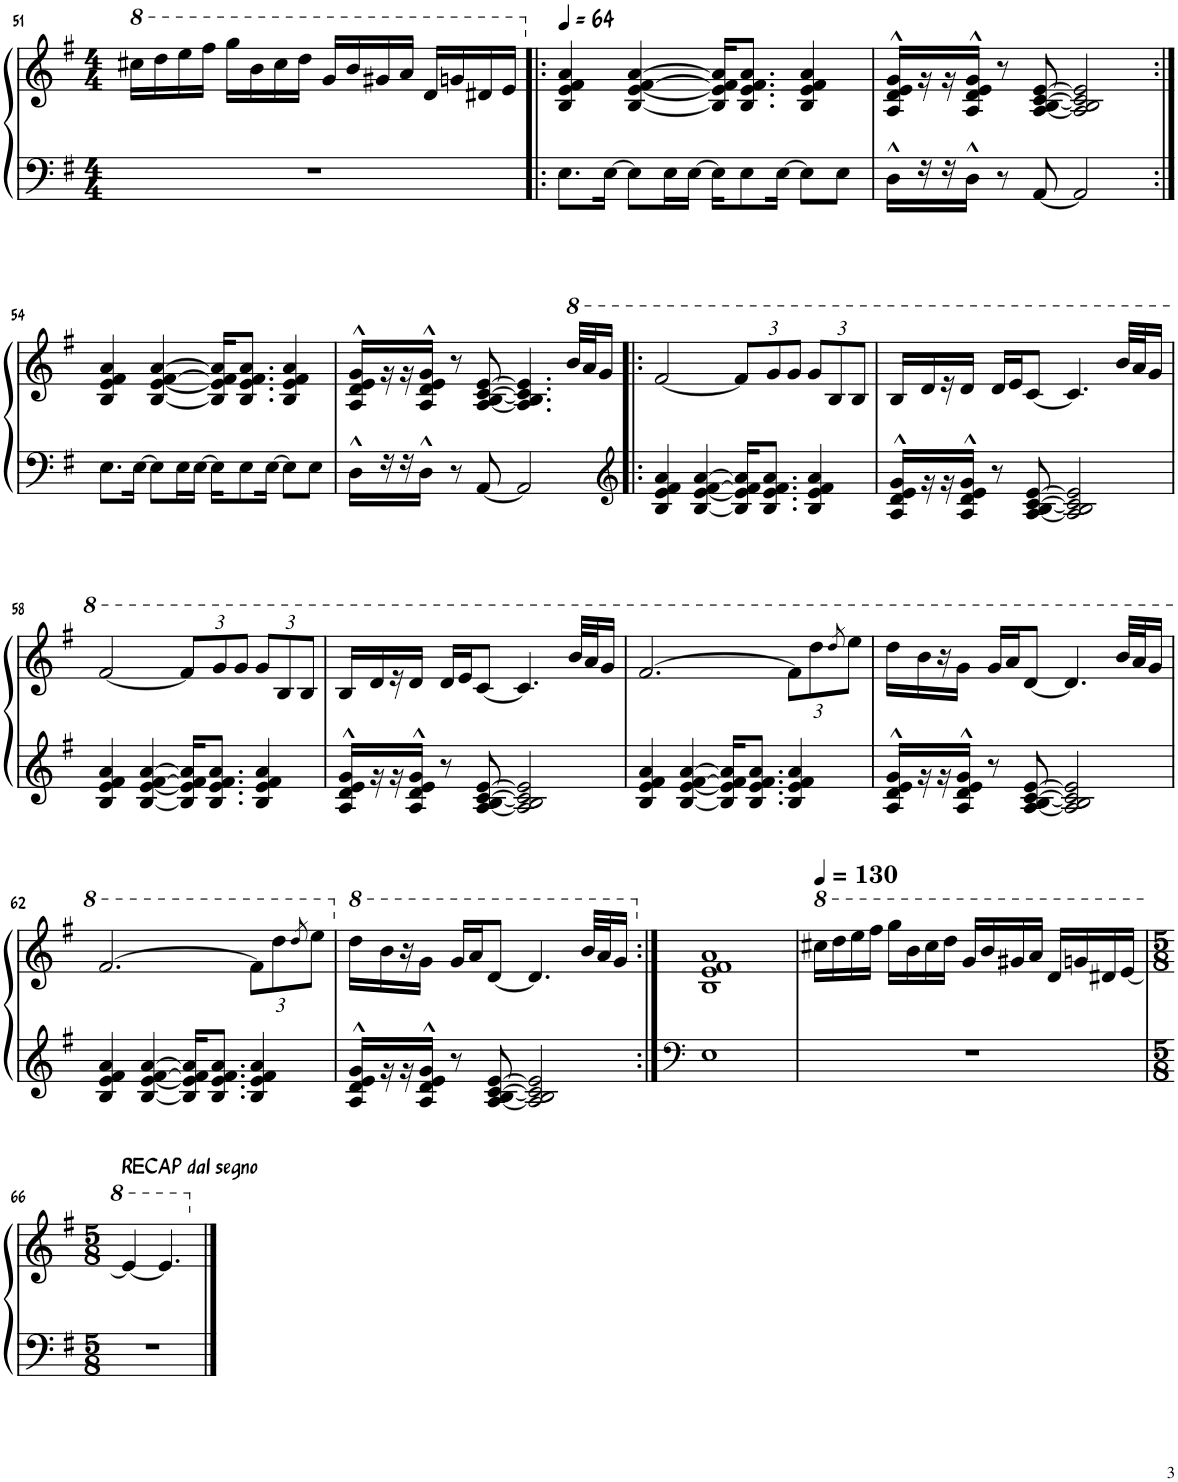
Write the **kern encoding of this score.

**kern	**kern
*part1	*part1
*staff2	*staff1
*I"Piano	*
*I'Pno.	*
!!LO:PB:g=z
*clefF4	*clefG2
*k[f#]	*k[f#]
*M4/4	*M4/4
*	*8va
=51	=51
1r	16ccc#X\LL
.	16ddd\
.	16eee\
.	16fff#\JJ
.	16ggg\LL
.	16bb\
.	16ccc#\
.	16ddd\JJ
.	16gg/LL
.	16bb/
.	16gg#X/
.	16aa/JJ
.	16dd/LL
.	16ggn/
.	16dd#X/
.	16ee/JJ
=52!|:	=52!|:
*	*X8va
*	*MM64
8.E\L	4B/ 4e/ 4f#/ 4a/
[16E\Jk	.
8E\L]	[4B/ [4e/ [4f#/ [4a/
16E\L	.
[16E\JJ	.
16E\KL]	16B/] 16e/] 16f#/] 16a/]KL
8E\	8.B/ 8.e/ 8.f#/ 8.a/J
[16E\Jk	.
8E\L]	4B/ 4e/ 4f#/ 4a/
8E\J	.
=53	=53
16D^^\LL	16A/^^ 16d/^^ 16e/^^ 16g/^^LL
16r	16r
16r	16r
16D^^\JJ	16A/^^ 16d/^^ 16e/^^ 16g/^^JJ
8r	8r
[8AA/	[8A/ [8B/ [8c/ [8e/
2AA/]	2A/] 2B/] 2c/] 2e/]
!!LO:LB:g=z
=54:|!	=54:|!
8.E\L	4B/ 4e/ 4f#/ 4a/
[16E\Jk	.
8E\L]	[4B/ [4e/ [4f#/ [4a/
16E\L	.
[16E\JJ	.
16E\KL]	16B/] 16e/] 16f#/] 16a/]KL
8E\	8.B/ 8.e/ 8.f#/ 8.a/J
[16E\Jk	.
8E\L]	4B/ 4e/ 4f#/ 4a/
8E\J	.
=55	=55
16D^^\LL	16A/^^ 16d/^^ 16e/^^ 16g/^^LL
16r	16r
16r	16r
16D^^\JJ	16A/^^ 16d/^^ 16e/^^ 16g/^^JJ
8r	8r
[8AA/	[8A/ [8B/ [8c/ [8e/
2AA/]	4.A/] 4.B/] 4.c/] 4.e/]
*	*8va
.	32bb/LLL
.	32aa/J
.	16gg/JJ
=56!|:	=56!|:
*clefG2	*
4B/ 4e/ 4f#/ 4a/	[2ff#/
[4B/ [4e/ [4f#/ [4a/	.
*	*Xbrackettup
16B/] 16e/] 16f#/] 16a/]KL	12ff#/L]
8.B/ 8.e/ 8.f#/ 8.a/J	.
.	12gg/
.	12gg/J
4B/ 4e/ 4f#/ 4a/	12gg/L
.	12b/
.	12b/J
=57	=57
16A/^^ 16d/^^ 16e/^^ 16g/^^LL	16b/LL
16r	16dd/
16r	16r
16A/^^ 16d/^^ 16e/^^ 16g/^^JJ	16dd/JJ
8r	16dd/LL
.	16ee/J
[8A/ [8B/ [8c/ [8e/	[8cc/J
2A/] 2B/] 2c/] 2e/]	4.cc/]
.	32bb/LLL
.	32aa/J
.	16gg/JJ
!!LO:LB:g=z
=58	=58
4B/ 4e/ 4f#/ 4a/	[2ff#/
[4B/ [4e/ [4f#/ [4a/	.
16B/] 16e/] 16f#/] 16a/]KL	12ff#/L]
8.B/ 8.e/ 8.f#/ 8.a/J	.
.	12gg/
.	12gg/J
4B/ 4e/ 4f#/ 4a/	12gg/L
.	12b/
.	12b/J
=59	=59
16A/^^ 16d/^^ 16e/^^ 16g/^^LL	16b/LL
16r	16dd/
16r	16r
16A/^^ 16d/^^ 16e/^^ 16g/^^JJ	16dd/JJ
8r	16dd/LL
.	16ee/J
[8A/ [8B/ [8c/ [8e/	[8cc/J
2A/] 2B/] 2c/] 2e/]	4.cc/]
.	32bb/LLL
.	32aa/J
.	16gg/JJ
=60	=60
4B/ 4e/ 4f#/ 4a/	[2.ff#/
[4B/ [4e/ [4f#/ [4a/	.
16B/] 16e/] 16f#/] 16a/]KL	.
8.B/ 8.e/ 8.f#/ 8.a/J	.
4B/ 4e/ 4f#/ 4a/	12ff#\L]
.	12ddd\
.	8qddd/
.	12eee\J
=61	=61
16A/^^ 16d/^^ 16e/^^ 16g/^^LL	16ddd\LL
16r	16bb\
16r	16r
16A/^^ 16d/^^ 16e/^^ 16g/^^JJ	16gg\JJ
8r	16gg/LL
.	16aa/J
[8A/ [8B/ [8c/ [8e/	[8dd/J
2A/] 2B/] 2c/] 2e/]	4.dd/]
.	32bb/LLL
.	32aa/J
.	16gg/JJ
!!LO:LB:g=z
=62	=62
4B/ 4e/ 4f#/ 4a/	[2.ff#/
[4B/ [4e/ [4f#/ [4a/	.
16B/] 16e/] 16f#/] 16a/]KL	.
8.B/ 8.e/ 8.f#/ 8.a/J	.
4B/ 4e/ 4f#/ 4a/	12ff#\L]
.	12ddd\
.	8qddd/
.	12eee\J
=63	=63
*	*X8va
*	*8va
16A/^^ 16d/^^ 16e/^^ 16g/^^LL	16ddd\LL
16r	16bb\
16r	16r
16A/^^ 16d/^^ 16e/^^ 16g/^^JJ	16gg\JJ
8r	16gg/LL
.	16aa/J
[8A/ [8B/ [8c/ [8e/	[8dd/J
2A/] 2B/] 2c/] 2e/]	4.dd/]
.	32bb/LLL
.	32aa/J
.	16gg/JJ
=64:|!	=64:|!
*clefF4	*
*	*X8va
1E	1B 1e 1f# 1a
=65	=65
*	*8va
*	*MM130
1r	16ccc#X\LL
.	16ddd\
.	16eee\
.	16fff#\JJ
.	16ggg\LL
.	16bb\
.	16ccc#\
.	16ddd\JJ
.	16gg/LL
.	16bb/
.	16gg#X/
.	16aa/JJ
.	16dd/LL
.	16ggn/
.	16dd#X/
.	[16ee/JJ
!!LO:LB:g=z
=66	=66
*M5/8	*M5/8
!	!LO:TX:a:t=RECAP dal segno
8%5r	4ee/_
.	4.ee/]
*	*X8va
==	==
*-	*-
